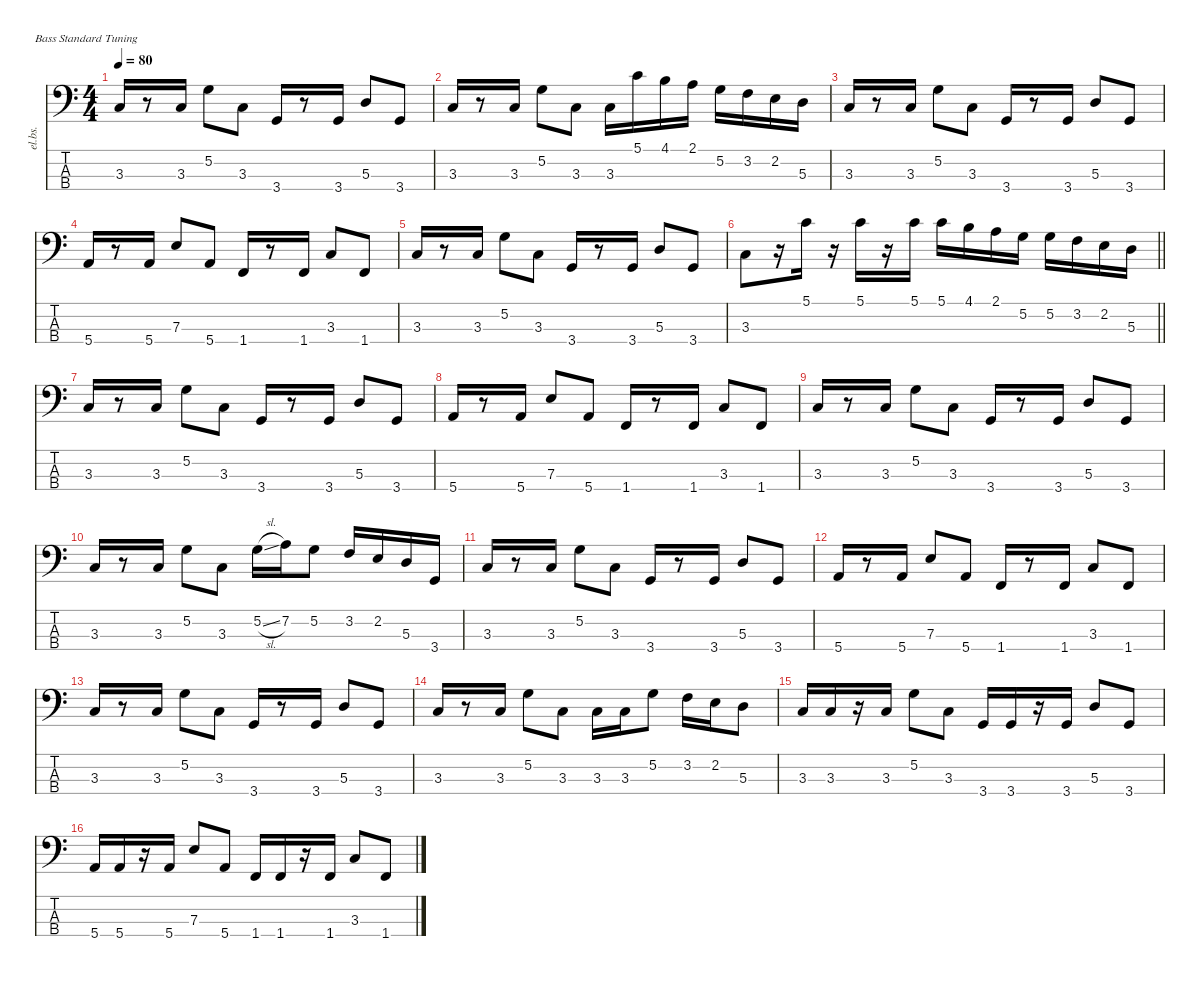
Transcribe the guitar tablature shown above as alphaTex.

\defaultSystemsLayout 4
\hideDynamics
\bracketExtendMode nobrackets
\otherSystemsTrackNameOrientation horizontal
\track ("Electric Bass" "el.bs.") {instrument electricbassfinger}
\staff {score tabs}
\tuning (G2 D2 A1 E1)
\ts (4 4)
\tempo 80
\clef f4
\ks c
3.3.16{dy mf beam Up} r.8{beam Up} 3.3.16{beam Up} 5.2.8{beam Down} 3.3.8{beam Down} 3.4.16{beam Up} r.8{beam Up} 3.4.16{beam Up} 5.3.8{beam Up} 3.4.8{beam Up} |
3.3.16{beam Up} r.8{beam Up} 3.3.16{beam Up} 5.2.8{beam Down} 3.3.8{beam Down} 3.3.16{beam Down} 5.1.16{beam Down} 4.1.16{beam Down} 2.1.16{beam Down} 5.2.16{beam Down} 3.2.16{beam Down} 2.2.16{beam Down} 5.3.16{beam Down} |
3.3.16{beam Up} r.8{beam Up} 3.3.16{beam Up} 5.2.8{beam Down} 3.3.8{beam Down} 3.4.16{beam Up} r.8{beam Up} 3.4.16{beam Up} 5.3.8{beam Up} 3.4.8{beam Up} |
5.4.16{beam Up} r.8{beam Up} 5.4.16{beam Up} 7.3.8{beam Up} 5.4.8{beam Up} 1.4.16{beam Up} r.8{beam Up} 1.4.16{beam Up} 3.3.8{beam Up} 1.4.8{beam Up} |
3.3.16{beam Up} r.8{beam Up} 3.3.16{beam Up} 5.2.8{beam Down} 3.3.8{beam Down} 3.4.16{beam Up} r.8{beam Up} 3.4.16{beam Up} 5.3.8{beam Up} 3.4.8{beam Up} |
\barLineRight lightlight
3.3.8{beam Down} r.16{beam Down} 5.1.16{beam Down} r.16{beam Down} 5.1.16{beam Down} r.16{beam Down} 5.1.16{beam Down} 5.1.16{beam Down} 4.1.16{beam Down} 2.1.16{beam Down} 5.2.16{beam Down} 5.2.16{beam Down} 3.2.16{beam Down} 2.2.16{beam Down} 5.3.16{beam Down} |
3.3.16{beam Up} r.8{beam Up} 3.3.16{beam Up} 5.2.8{beam Down} 3.3.8{beam Down} 3.4.16{beam Up} r.8{beam Up} 3.4.16{beam Up} 5.3.8{beam Up} 3.4.8{beam Up} |
5.4.16{beam Up} r.8{beam Up} 5.4.16{beam Up} 7.3.8{beam Up} 5.4.8{beam Up} 1.4.16{beam Up} r.8{beam Up} 1.4.16{beam Up} 3.3.8{beam Up} 1.4.8{beam Up} |
3.3.16{beam Up} r.8{beam Up} 3.3.16{beam Up} 5.2.8{beam Down} 3.3.8{beam Down} 3.4.16{beam Up} r.8{beam Up} 3.4.16{beam Up} 5.3.8{beam Up} 3.4.8{beam Up} |
3.3.16{beam Up} r.8{beam Up} 3.3.16{beam Up} 5.2.8{beam Down} 3.3.8{beam Down} 5.2{sl}.16{beam Down} 7.2.16{beam Down} 5.2.8{beam Down} 3.2.16{beam Up} 2.2.16{beam Up} 5.3.16{beam Up} 3.4.16{beam Up} |
3.3.16{beam Up} r.8{beam Up} 3.3.16{beam Up} 5.2.8{beam Down} 3.3.8{beam Down} 3.4.16{beam Up} r.8{beam Up} 3.4.16{beam Up} 5.3.8{beam Up} 3.4.8{beam Up} |
5.4.16{beam Up} r.8{beam Up} 5.4.16{beam Up} 7.3.8{beam Up} 5.4.8{beam Up} 1.4.16{beam Up} r.8{beam Up} 1.4.16{beam Up} 3.3.8{beam Up} 1.4.8{beam Up} |
3.3.16{beam Up} r.8{beam Up} 3.3.16{beam Up} 5.2.8{beam Down} 3.3.8{beam Down} 3.4.16{beam Up} r.8{beam Up} 3.4.16{beam Up} 5.3.8{beam Up} 3.4.8{beam Up} |
3.3.16{beam Up} r.8{beam Up} 3.3.16{beam Up} 5.2.8{beam Down} 3.3.8{beam Down} 3.3.16{beam Down} 3.3.16{beam Down} 5.2.8{beam Down} 3.2.16{beam Down} 2.2.16{beam Down} 5.3.8{beam Down} |
3.3.16{beam Up} 3.3.16{beam Up} r.16{beam Up} 3.3.16{beam Up} 5.2.8{beam Down} 3.3.8{beam Down} 3.4.16{beam Up} 3.4.16{beam Up} r.16{beam Up} 3.4.16{beam Up} 5.3.8{beam Up} 3.4.8{beam Up} |
5.4.16{beam Up} 5.4.16{beam Up} r.16{beam Up} 5.4.16{beam Up} 7.3.8{beam Up} 5.4.8{beam Up} 1.4.16{beam Up} 1.4.16{beam Up} r.16{beam Up} 1.4.16{beam Up} 3.3.8{beam Up} 1.4.8{beam Up}
